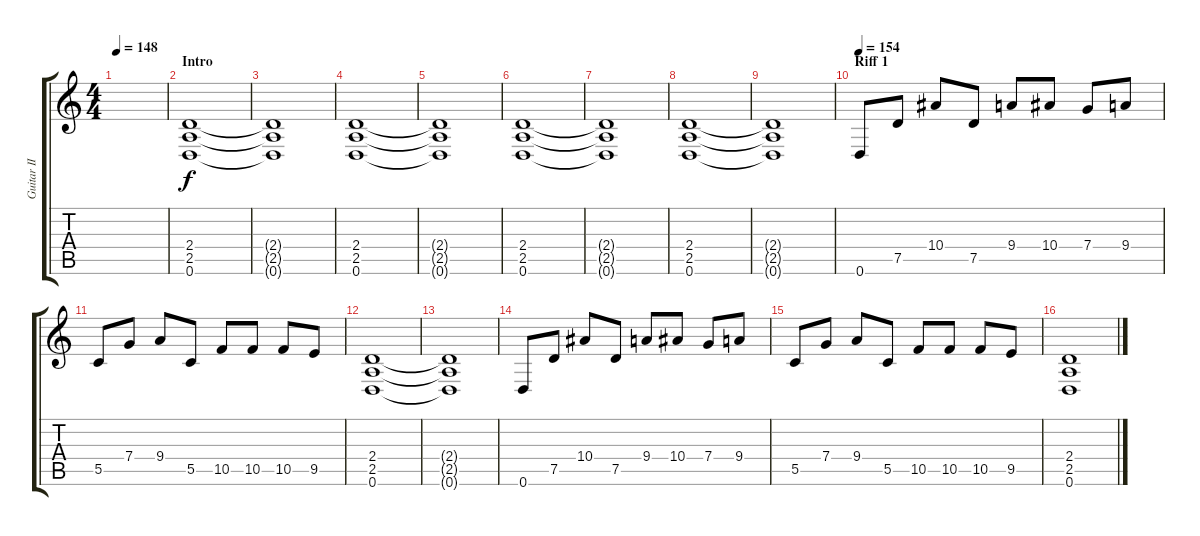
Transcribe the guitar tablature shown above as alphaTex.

\track ("Guitar II" "Guitar II") {instrument distortionguitar}
\staff {score tabs}
\tuning (D4 A3 F3 C3 G2 D2) {hide}
\ts (4 4)
\tempo 148
\clef g2
\ks c
|
\section ("" "Intro")
(2.4 2.5 0.6).1 |
(2.4{t} 2.5{t} 0.6{t}).1 |
(2.4 2.5 0.6).1 |
(2.4{t} 2.5{t} 0.6{t}).1 |
(2.4 2.5 0.6).1 |
(2.4{t} 2.5{t} 0.6{t}).1 |
(2.4 2.5 0.6).1 |
(2.4{t} 2.5{t} 0.6{t}).1 |
\section ("" "Riff 1")
\tempo 154
0.6.8 7.5.8 10.4.8 7.5.8 9.4.8 10.4.8 7.4.8 9.4.8 |
5.5.8 7.4.8 9.4.8 5.5.8 10.5.8 10.5.8 10.5.8 9.5.8 |
(2.4 2.5 0.6).1 |
(2.4{t} 2.5{t} 0.6{t}).1 |
0.6.8 7.5.8 10.4.8 7.5.8 9.4.8 10.4.8 7.4.8 9.4.8 |
5.5.8 7.4.8 9.4.8 5.5.8 10.5.8 10.5.8 10.5.8 9.5.8 |
(2.4 2.5 0.6).1
